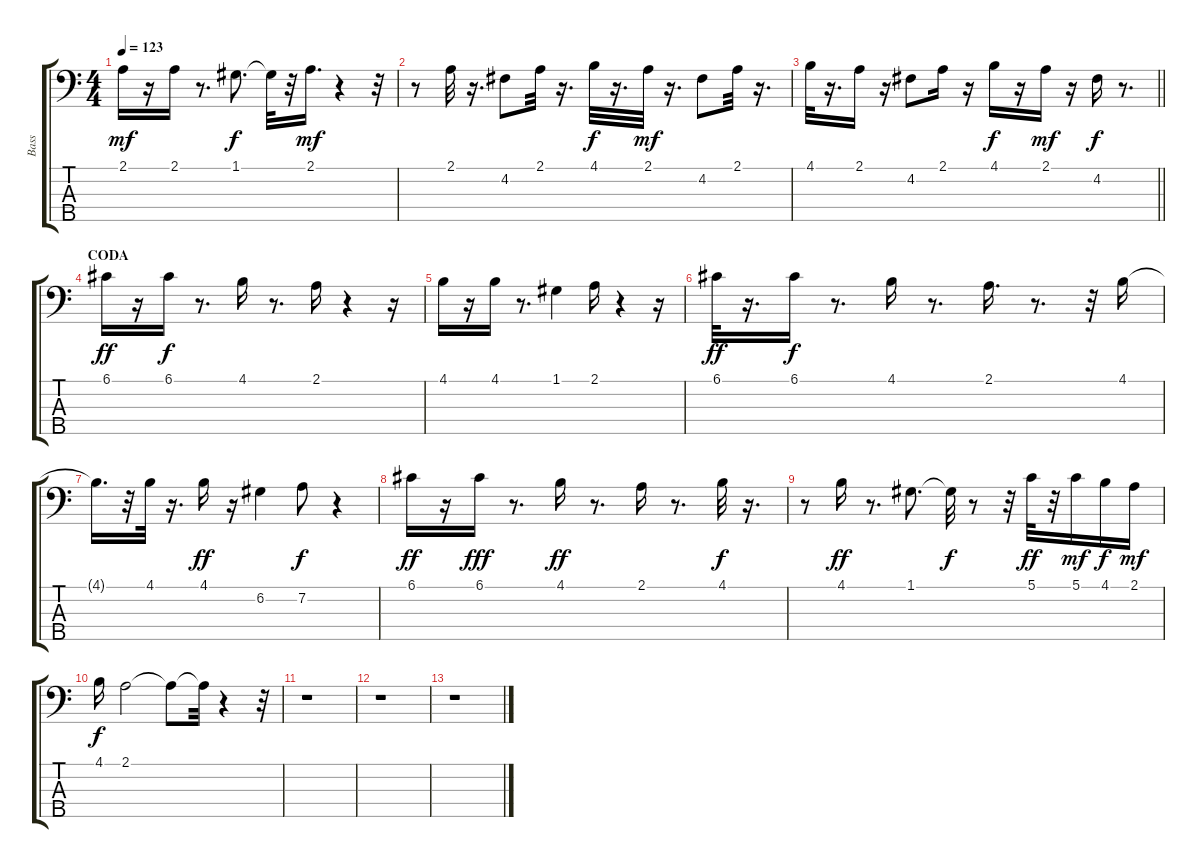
\track ("Bass" "Bass") {instrument slapbass1}
\staff {score tabs}
\tuning (G2 D2 A1 E1 B0) {hide}
\ts (4 4)
\tempo 123
\clef f4
\ks c
2.1.16{dy mf} r.16 2.1.16 r.8{d} 1.1.8{d dy f} 1.1{t}.32 r.32 2.1.16{d dy mf} r.4 r.32 |
r.8 2.1.32 r.16{d} 4.2.8 2.1.32 r.16{d} 4.1.32{dy f} r.16{d} 2.1.32{dy mf} r.16{d} 4.2.8 2.1.32 r.16{d} |
\barLineRight lightlight
4.1.32 r.16{d} 2.1.16 r.16 4.2.8 2.1.16 r.16 4.1.16{dy f} r.16 2.1.16{dy mf} r.16 4.2.16{dy f} r.8{d} |
\section ("" "CODA")
6.1.16{dy ff} r.16 6.1.16{dy f} r.8{d} 4.1.16 r.8{d} 2.1.16 r.4 r.16 |
4.1.16 r.16 4.1.16 r.8{d} 1.1.4 2.1.16 r.4 r.16 |
6.1.32{dy ff} r.16{d} 6.1.16{dy f} r.8{d} 4.1.16 r.8{d} 2.1.16{d} r.8{d} r.32 4.1.16 |
4.1{t}.16{d} r.32 4.1.32 r.16{d} 4.1.16{dy ff} r.16 6.2.4 7.2.8{dy f} r.4 |
6.1.16{dy ff} r.16 6.1.16{dy fff} r.8{d} 4.1.16{dy ff} r.8{d} 2.1.16 r.8{d} 4.1.32{dy f} r.16{d} |
r.8 4.1.16{dy ff} r.8{d} 1.1.8{d} 1.1{t}.32{dy f} r.8 r.32 5.1.32{dy ff} r.32 5.1.16{dy mf} 4.1.16{dy f} 2.1.16{dy mf} |
4.1.16{dy f} 2.1.2 2.1{t}.8 2.1{t}.32 r.4 r.32 |
r.1 |
r.1 |
r.1
